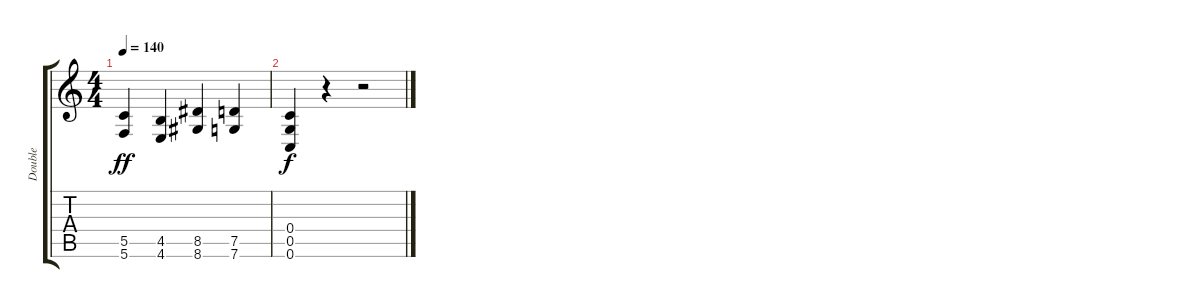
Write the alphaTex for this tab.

\track ("Double" "Double") {instrument overdrivenguitar}
\staff {score tabs}
\tuning (D4 A3 F3 C3 G2 C2) {hide}
\ts (4 4)
\tempo 140
\clef g2
\ks c
(5.5 5.6).4{dy ff} (4.5 4.6).4 (8.5 8.6).4 (7.5 7.6).4 |
(0.4 0.5 0.6).4{dy f} r.4 r.2
